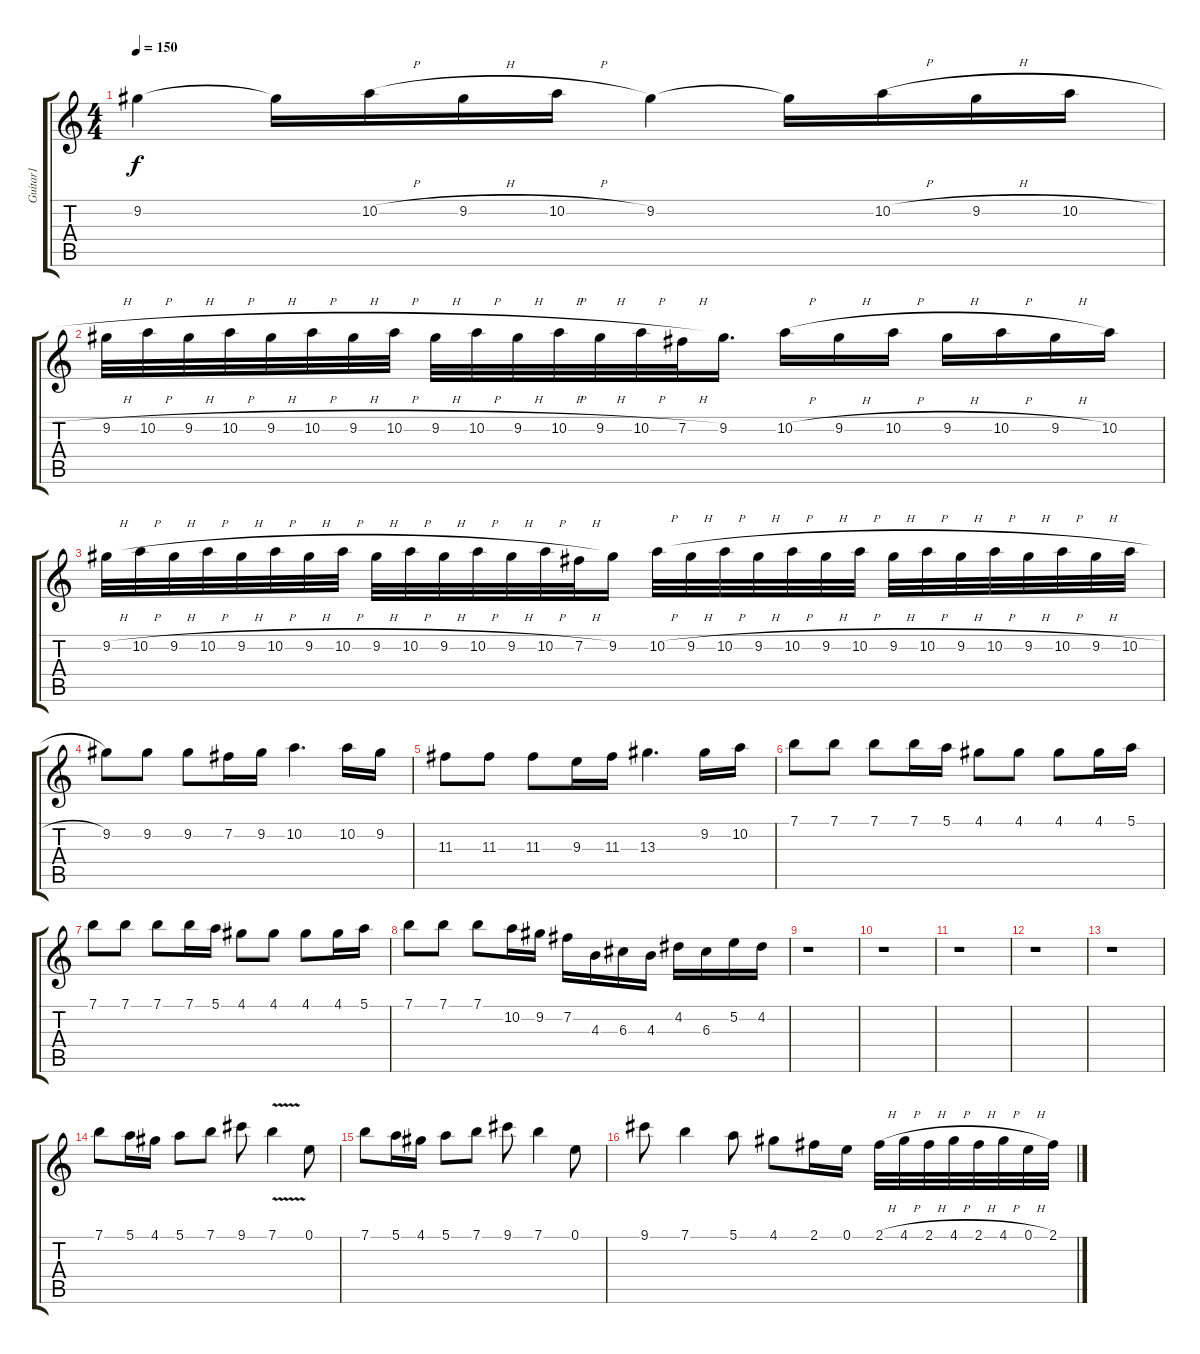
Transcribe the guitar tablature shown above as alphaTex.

\track ("Guitar1" "Guitar1") {instrument distortionguitar}
\staff {score tabs}
\tuning (E4 B3 G3 D3 A2 E2) {hide}
\ts (4 4)
\tempo 150
\clef g2
\ks c
9.2.4{dy f} 9.2{t}.16 10.2{h}.16 9.2{h}.16 10.2{h}.16 9.2.4 9.2{t}.16 10.2{h}.16 9.2{h}.16 10.2{h}.16 |
9.2{h}.32 10.2{h}.32 9.2{h}.32 10.2{h}.32 9.2{h}.32 10.2{h}.32 9.2{h}.32 10.2{h}.32 9.2{h}.32 10.2{h}.32 9.2{h}.32 10.2{h}.32 9.2{h}.32 10.2{h}.32 7.2{h}.32 9.2.16{d} 10.2{h}.16 9.2{h}.16 10.2{h}.16 9.2{h}.16 10.2{h}.16 9.2{h}.16 10.2.16 |
9.2{h}.32 10.2{h}.32 9.2{h}.32 10.2{h}.32 9.2{h}.32 10.2{h}.32 9.2{h}.32 10.2{h}.32 9.2{h}.32 10.2{h}.32 9.2{h}.32 10.2{h}.32 9.2{h}.32 10.2{h}.32 7.2{h}.32 9.2.16 10.2{h}.32 9.2{h}.32 10.2{h}.32 9.2{h}.32 10.2{h}.32 9.2{h}.32 10.2{h}.32 9.2{h}.32 10.2{h}.32 9.2{h}.32 10.2{h}.32 9.2{h}.32 10.2{h}.32 9.2{h}.32 10.2{h}.32 |
9.2.8 9.2.8 9.2.8 7.2.16 9.2.16 10.2.4{d} 10.2.16 9.2.16 |
11.3.8 11.3.8 11.3.8 9.3.16 11.3.16 13.3.4{d} 9.2.16 10.2.16 |
7.1.8 7.1.8 7.1.8 7.1.16 5.1.16 4.1.8 4.1.8 4.1.8 4.1.16 5.1.16 |
7.1.8 7.1.8 7.1.8 7.1.16 5.1.16 4.1.8 4.1.8 4.1.8 4.1.16 5.1.16 |
7.1.8 7.1.8 7.1.8 10.2.16 9.2.16 7.2.16 4.3.16 6.3.16 4.3.16 4.2.16 6.3.16 5.2.16 4.2.16 |
r.1 |
r.1 |
r.1 |
r.1 |
r.1 |
7.1.8 5.1.16 4.1.16 5.1.8 7.1.8 9.1.8 7.1{v}.4 0.1.8 |
7.1.8 5.1.16 4.1.16 5.1.8 7.1.8 9.1.8 7.1.4 0.1.8 |
9.1.8 7.1.4 5.1.8 4.1.8 2.1.16 0.1.16 2.1{h}.32 4.1{h}.32 2.1{h}.32 4.1{h}.32 2.1{h}.32 4.1{h}.32 0.1{h}.32 2.1{h}.32
